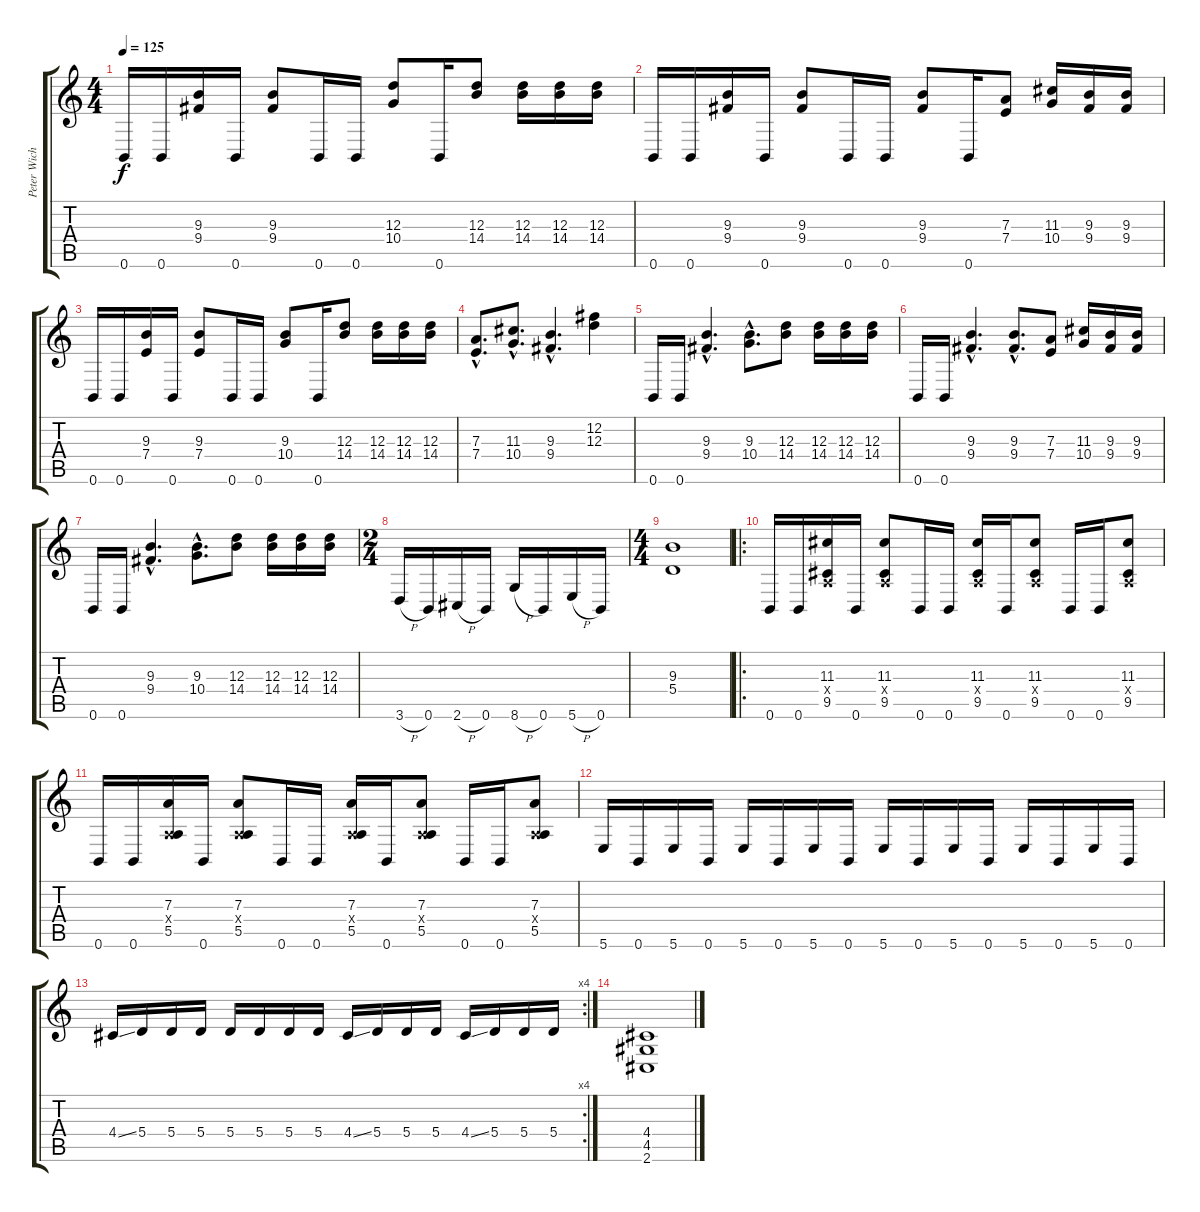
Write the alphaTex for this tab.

\track ("Peter Wichers" "Peter Wich") {instrument overdrivenguitar}
\staff {score tabs}
\tuning (B3 Gb3 D3 A2 E2 B1) {hide}
\ts (4 4)
\tempo 125
\clef g2
\ks c
0.6.16{dy f} 0.6.16 (9.3 9.4).16 0.6.16 (9.3 9.4).8 0.6.16 0.6.16 (12.3 10.4).8 0.6.16 (12.3 14.4).8 (12.3 14.4).16 (12.3 14.4).16 (12.3 14.4).16 |
0.6.16 0.6.16 (9.3 9.4).16 0.6.16 (9.3 9.4).8 0.6.16 0.6.16 (9.3 9.4).8 0.6.16 (7.3 7.4).8 (11.3 10.4).16 (9.3 9.4).16 (9.3 9.4).16 |
0.6.16 0.6.16 (9.3 7.4).16 0.6.16 (9.3 7.4).8 0.6.16 0.6.16 (9.3 10.4).8 0.6.16 (12.3 14.4).8 (12.3 14.4).16 (12.3 14.4).16 (12.3 14.4).16 |
(7.3{hac} 7.4{hac}).8{d} (11.3{hac} 10.4{hac}).8{d} (9.3{hac} 9.4{hac}).4{d} (12.2 12.3).4 |
0.6.16 0.6.16 (9.3{hac} 9.4{hac}).4{d} (9.3{hac} 10.4{hac}).8{d} (12.3 14.4).8 (12.3 14.4).16 (12.3 14.4).16 (12.3 14.4).16 |
0.6.16 0.6.16 (9.3{hac} 9.4{hac}).4{d} (9.3{hac} 9.4{hac}).8{d} (7.3 7.4).8 (11.3 10.4).16 (9.3 9.4).16 (9.3 9.4).16 |
0.6.16 0.6.16 (9.3{hac} 9.4{hac}).4{d} (9.3{hac} 10.4{hac}).8{d} (12.3 14.4).8 (12.3 14.4).16 (12.3 14.4).16 (12.3 14.4).16 |
\ts (2 4)
3.6{h}.16 0.6.16 2.6{h}.16 0.6.16 8.6{h}.16 0.6.16 5.6{h}.16 0.6.16 |
\ts (4 4)
(9.3 5.4).1 |
\ro
0.6.16 0.6.16 (11.3 0.4{x} 9.5).16 0.6.16 (11.3 0.4{x} 9.5).8 0.6.16 0.6.16 (11.3 0.4{x} 9.5).16 0.6.16 (11.3 0.4{x} 9.5).8 0.6.16 0.6.16 (11.3 0.4{x} 9.5).8 |
0.6.16 0.6.16 (7.3 0.4{x} 5.5).16 0.6.16 (7.3 0.4{x} 5.5).8 0.6.16 0.6.16 (7.3 0.4{x} 5.5).16 0.6.16 (7.3 0.4{x} 5.5).8 0.6.16 0.6.16 (7.3 0.4{x} 5.5).8 |
5.6.16 0.6.16 5.6.16 0.6.16 5.6.16 0.6.16 5.6.16 0.6.16 5.6.16 0.6.16 5.6.16 0.6.16 5.6.16 0.6.16 5.6.16 0.6.16 |
\rc 4
4.4{ss}.16 5.4.16 5.4.16 5.4.16 5.4.16 5.4.16 5.4.16 5.4.16 4.4{ss}.16 5.4.16 5.4.16 5.4.16 4.4{ss}.16 5.4.16 5.4.16 5.4.16 |
(4.4 4.5 2.6).1
